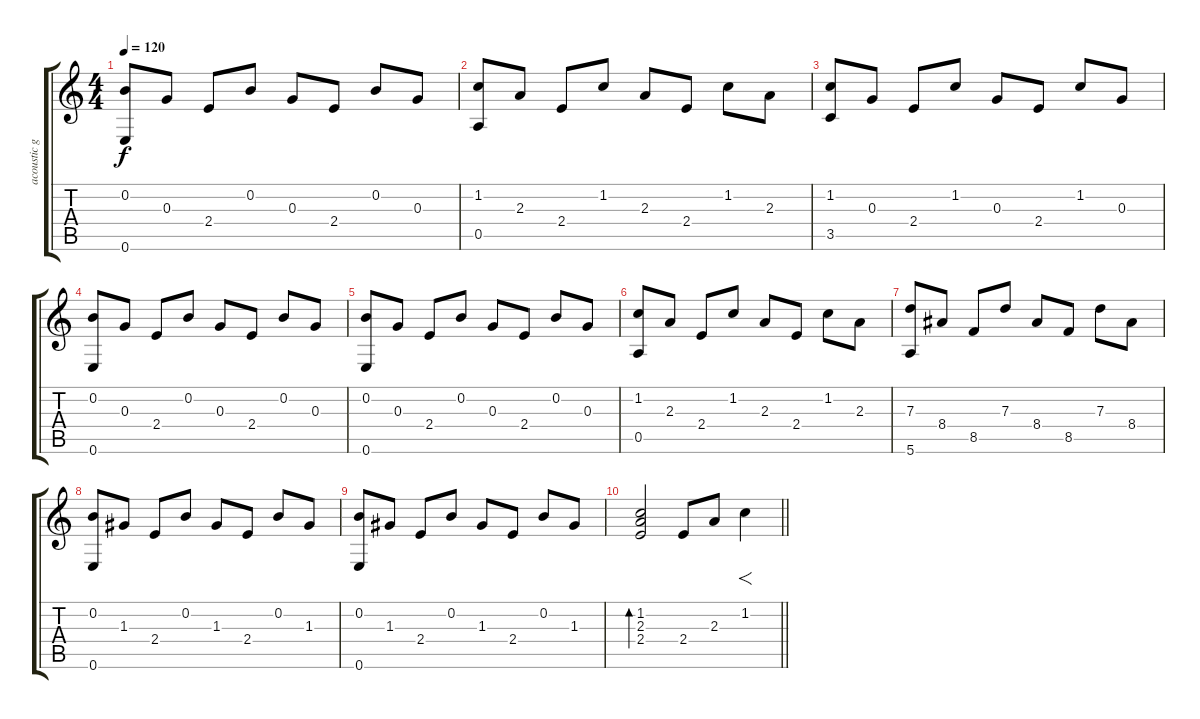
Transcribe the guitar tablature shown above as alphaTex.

\track ("acoustic guitar" "acoustic g") {instrument acousticguitarsteel}
\staff {score tabs}
\tuning (E4 B3 G3 D3 A2 E2) {hide}
\ts (4 4)
\tempo 120
\clef g2
\ks c
(0.2 0.6).8{dy f} 0.3.8 2.4.8 0.2.8 0.3.8 2.4.8 0.2.8 0.3.8 |
(1.2 0.5).8 2.3.8 2.4.8 1.2.8 2.3.8 2.4.8 1.2.8 2.3.8 |
(1.2 3.5).8 0.3.8 2.4.8 1.2.8 0.3.8 2.4.8 1.2.8 0.3.8 |
(0.2 0.6).8 0.3.8 2.4.8 0.2.8 0.3.8 2.4.8 0.2.8 0.3.8 |
(0.2 0.6).8 0.3.8 2.4.8 0.2.8 0.3.8 2.4.8 0.2.8 0.3.8 |
(1.2 0.5).8 2.3.8 2.4.8 1.2.8 2.3.8 2.4.8 1.2.8 2.3.8 |
(7.3 5.6).8 8.4.8 8.5.8 7.3.8 8.4.8 8.5.8 7.3.8 8.4.8 |
(0.2 0.6).8 1.3.8 2.4.8 0.2.8 1.3.8 2.4.8 0.2.8 1.3.8 |
(0.2 0.6).8 1.3.8 2.4.8 0.2.8 1.3.8 2.4.8 0.2.8 1.3.8 |
\barLineRight lightlight
(1.2 2.3 2.4).2{bd 240} 2.4.8 2.3.8 1.2.4{f}
